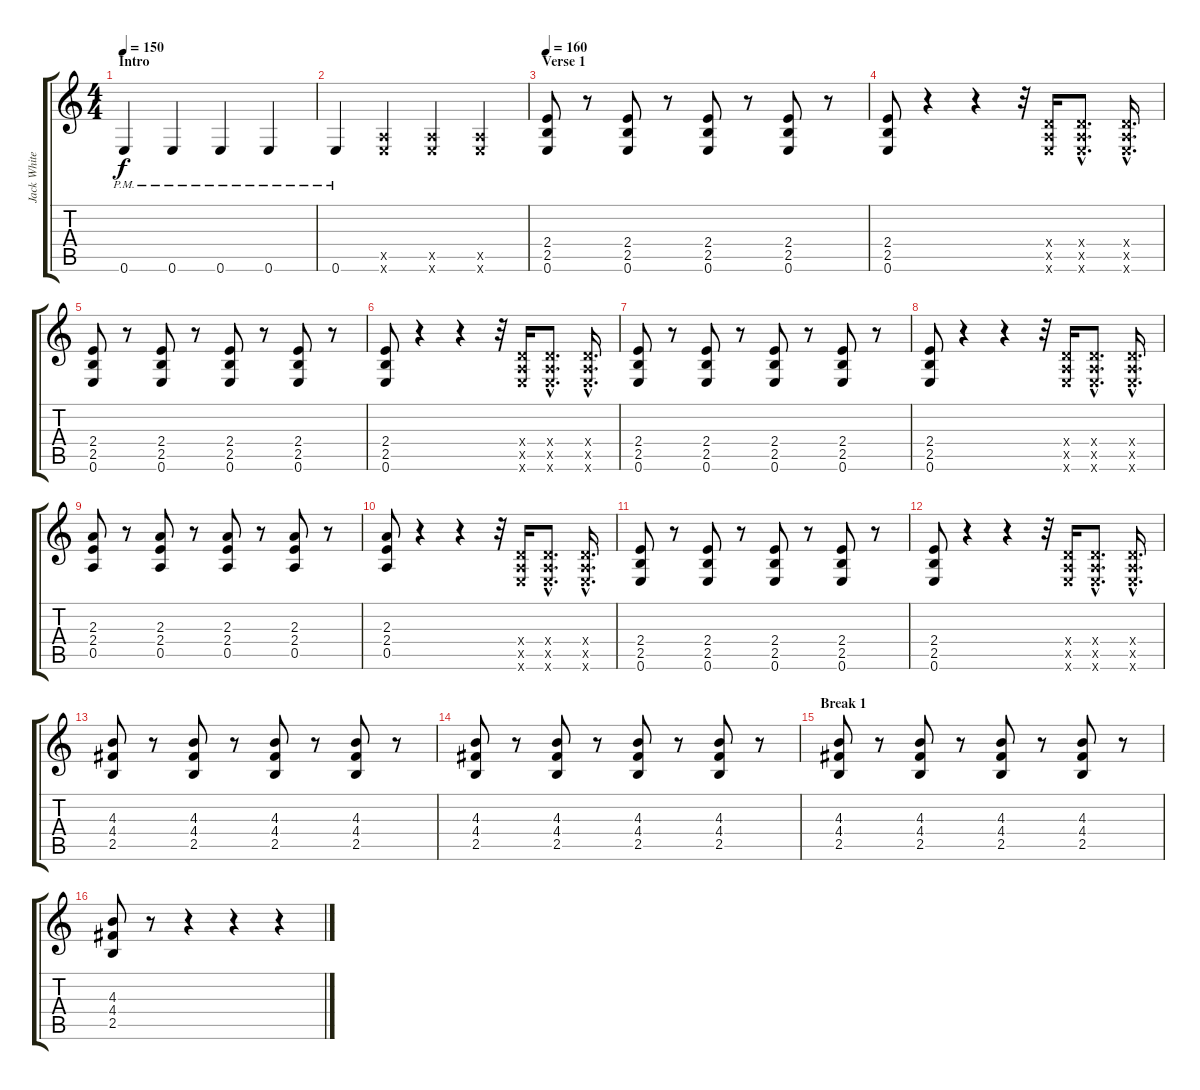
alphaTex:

\track ("Jack White - Rhytm Guitar" "Jack White") {instrument distortionguitar}
\staff {score tabs}
\tuning (E4 B3 G3 D3 A2 E2) {hide}
\ts (4 4)
\section ("" "Intro")
\tempo 150
\clef g2
\ks c
0.6{pm}.4{dy f instrument distortionguitar} 0.6{pm}.4 0.6{pm}.4 0.6{pm}.4 |
0.6{pm}.4 (0.5{x} 0.6{x}).4 (0.5{x} 0.6{x}).4 (0.5{x} 0.6{x}).4 |
\section ("" "Verse 1")
\tempo 160
(2.4 2.5 0.6).8 r.8 (2.4 2.5 0.6).8 r.8 (2.4 2.5 0.6).8 r.8 (2.4 2.5 0.6).8 r.8 |
(2.4 2.5 0.6).8 r.4 r.4 r.32 (0.4{x} 0.5{x} 0.6{x}).16 (0.4{hac x} 0.5{hac x} 0.6{hac x}).8{d} (0.4{hac x} 0.5{hac x} 0.6{hac x}).16{d} |
(2.4 2.5 0.6).8 r.8 (2.4 2.5 0.6).8 r.8 (2.4 2.5 0.6).8 r.8 (2.4 2.5 0.6).8 r.8 |
(2.4 2.5 0.6).8 r.4 r.4 r.32 (0.4{x} 0.5{x} 0.6{x}).16 (0.4{hac x} 0.5{hac x} 0.6{hac x}).8{d} (0.4{hac x} 0.5{hac x} 0.6{hac x}).16{d} |
(2.4 2.5 0.6).8 r.8 (2.4 2.5 0.6).8 r.8 (2.4 2.5 0.6).8 r.8 (2.4 2.5 0.6).8 r.8 |
(2.4 2.5 0.6).8 r.4 r.4 r.32 (0.4{x} 0.5{x} 0.6{x}).16 (0.4{hac x} 0.5{hac x} 0.6{hac x}).8{d} (0.4{hac x} 0.5{hac x} 0.6{hac x}).16{d} |
(2.3 2.4 0.5).8 r.8 (2.3 2.4 0.5).8 r.8 (2.3 2.4 0.5).8 r.8 (2.3 2.4 0.5).8 r.8 |
(2.3 2.4 0.5).8 r.4 r.4 r.32 (0.4{x} 0.5{x} 0.6{x}).16 (0.4{hac x} 0.5{hac x} 0.6{hac x}).8{d} (0.4{hac x} 0.5{hac x} 0.6{hac x}).16{d} |
(2.4 2.5 0.6).8 r.8 (2.4 2.5 0.6).8 r.8 (2.4 2.5 0.6).8 r.8 (2.4 2.5 0.6).8 r.8 |
(2.4 2.5 0.6).8 r.4 r.4 r.32 (0.4{x} 0.5{x} 0.6{x}).16 (0.4{hac x} 0.5{hac x} 0.6{hac x}).8{d} (0.4{hac x} 0.5{hac x} 0.6{hac x}).16{d} |
(4.3 4.4 2.5).8 r.8 (4.3 4.4 2.5).8 r.8 (4.3 4.4 2.5).8 r.8 (4.3 4.4 2.5).8 r.8 |
(4.3 4.4 2.5).8 r.8 (4.3 4.4 2.5).8 r.8 (4.3 4.4 2.5).8 r.8 (4.3 4.4 2.5).8 r.8 |
\section ("" "Break 1")
(4.3 4.4 2.5).8 r.8 (4.3 4.4 2.5).8 r.8 (4.3 4.4 2.5).8 r.8 (4.3 4.4 2.5).8 r.8 |
(4.3 4.4 2.5).8 r.8 r.4 r.4 r.4
